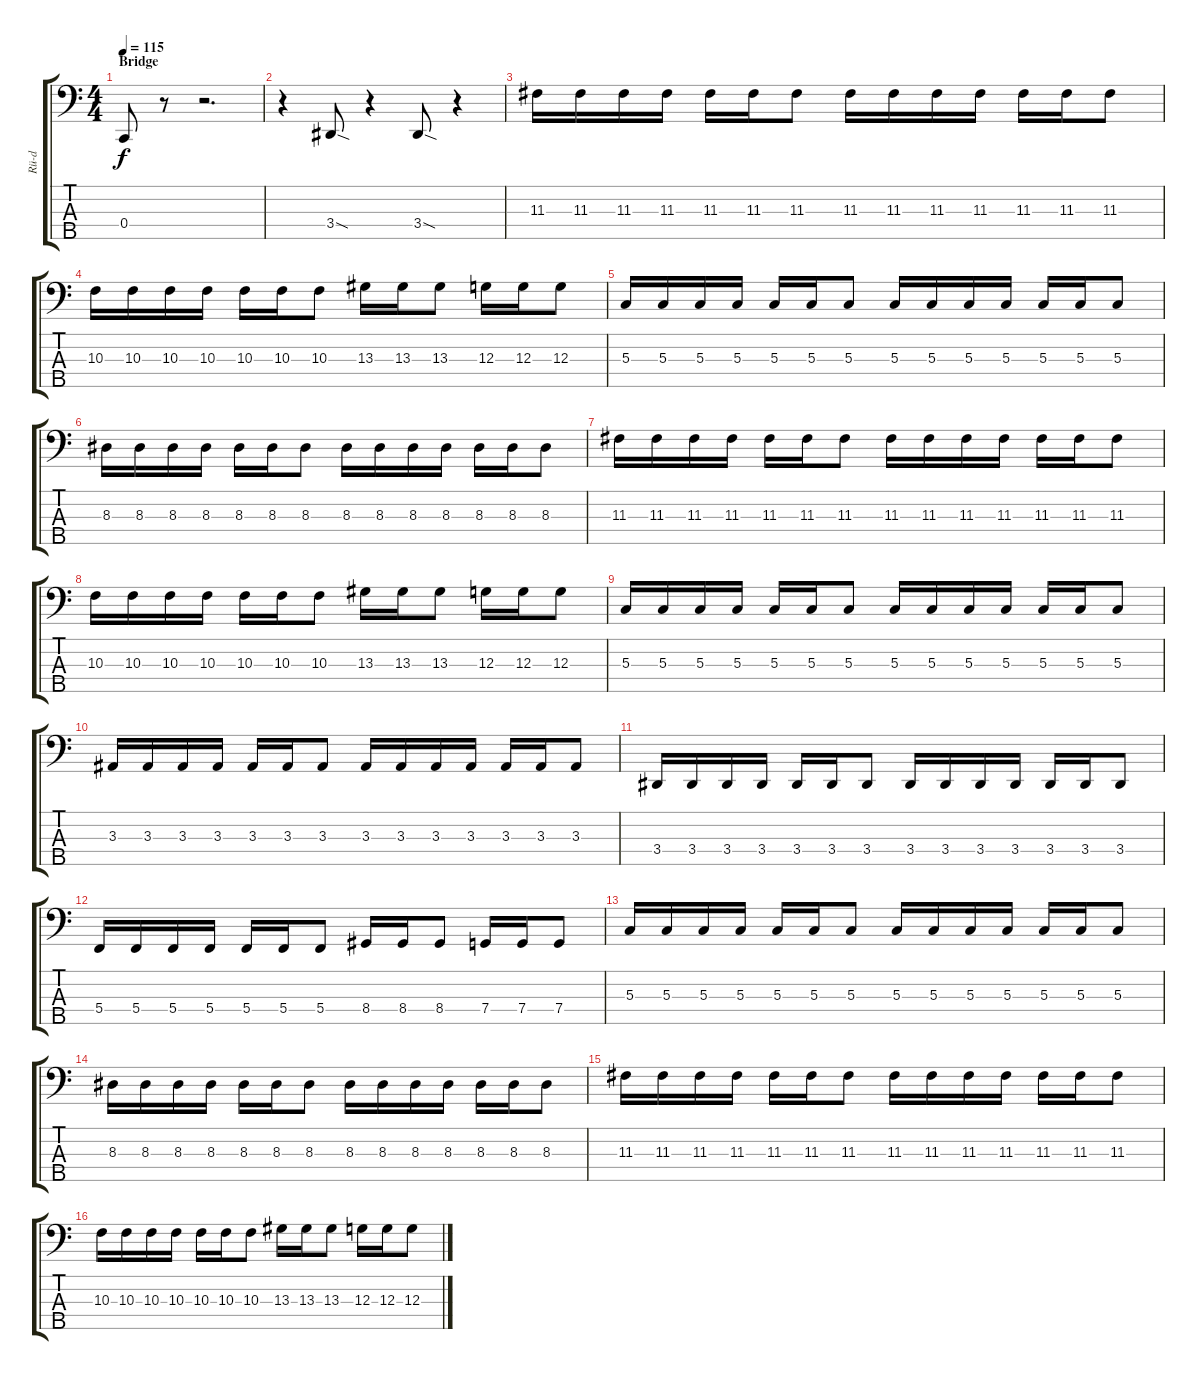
\track ("Rü-d" "Rü-d") {instrument electricbassfinger}
\staff {score tabs}
\tuning (F2 C2 G1 C1 G0) {hide}
\ts (4 4)
\section ("" "Bridge")
\tempo 115
\clef f4
\ks c
0.4.8{dy f instrument electricbassfinger} r.8 r.2{d} |
r.4 3.4{sod}.8 r.4 3.4{sod}.8 r.4 |
11.3.16 11.3.16 11.3.16 11.3.16 11.3.16 11.3.16 11.3.8 11.3.16 11.3.16 11.3.16 11.3.16 11.3.16 11.3.16 11.3.8 |
10.3.16 10.3.16 10.3.16 10.3.16 10.3.16 10.3.16 10.3.8 13.3.16 13.3.16 13.3.8 12.3.16 12.3.16 12.3.8 |
5.3.16 5.3.16 5.3.16 5.3.16 5.3.16 5.3.16 5.3.8 5.3.16 5.3.16 5.3.16 5.3.16 5.3.16 5.3.16 5.3.8 |
8.3.16 8.3.16 8.3.16 8.3.16 8.3.16 8.3.16 8.3.8 8.3.16 8.3.16 8.3.16 8.3.16 8.3.16 8.3.16 8.3.8 |
11.3.16 11.3.16 11.3.16 11.3.16 11.3.16 11.3.16 11.3.8 11.3.16 11.3.16 11.3.16 11.3.16 11.3.16 11.3.16 11.3.8 |
10.3.16 10.3.16 10.3.16 10.3.16 10.3.16 10.3.16 10.3.8 13.3.16 13.3.16 13.3.8 12.3.16 12.3.16 12.3.8 |
5.3.16 5.3.16 5.3.16 5.3.16 5.3.16 5.3.16 5.3.8 5.3.16 5.3.16 5.3.16 5.3.16 5.3.16 5.3.16 5.3.8 |
3.3.16 3.3.16 3.3.16 3.3.16 3.3.16 3.3.16 3.3.8 3.3.16 3.3.16 3.3.16 3.3.16 3.3.16 3.3.16 3.3.8 |
3.4.16 3.4.16 3.4.16 3.4.16 3.4.16 3.4.16 3.4.8 3.4.16 3.4.16 3.4.16 3.4.16 3.4.16 3.4.16 3.4.8 |
5.4.16 5.4.16 5.4.16 5.4.16 5.4.16 5.4.16 5.4.8 8.4.16 8.4.16 8.4.8 7.4.16 7.4.16 7.4.8 |
5.3.16 5.3.16 5.3.16 5.3.16 5.3.16 5.3.16 5.3.8 5.3.16 5.3.16 5.3.16 5.3.16 5.3.16 5.3.16 5.3.8 |
8.3.16 8.3.16 8.3.16 8.3.16 8.3.16 8.3.16 8.3.8 8.3.16 8.3.16 8.3.16 8.3.16 8.3.16 8.3.16 8.3.8 |
11.3.16 11.3.16 11.3.16 11.3.16 11.3.16 11.3.16 11.3.8 11.3.16 11.3.16 11.3.16 11.3.16 11.3.16 11.3.16 11.3.8 |
10.3.16 10.3.16 10.3.16 10.3.16 10.3.16 10.3.16 10.3.8 13.3.16 13.3.16 13.3.8 12.3.16 12.3.16 12.3.8
